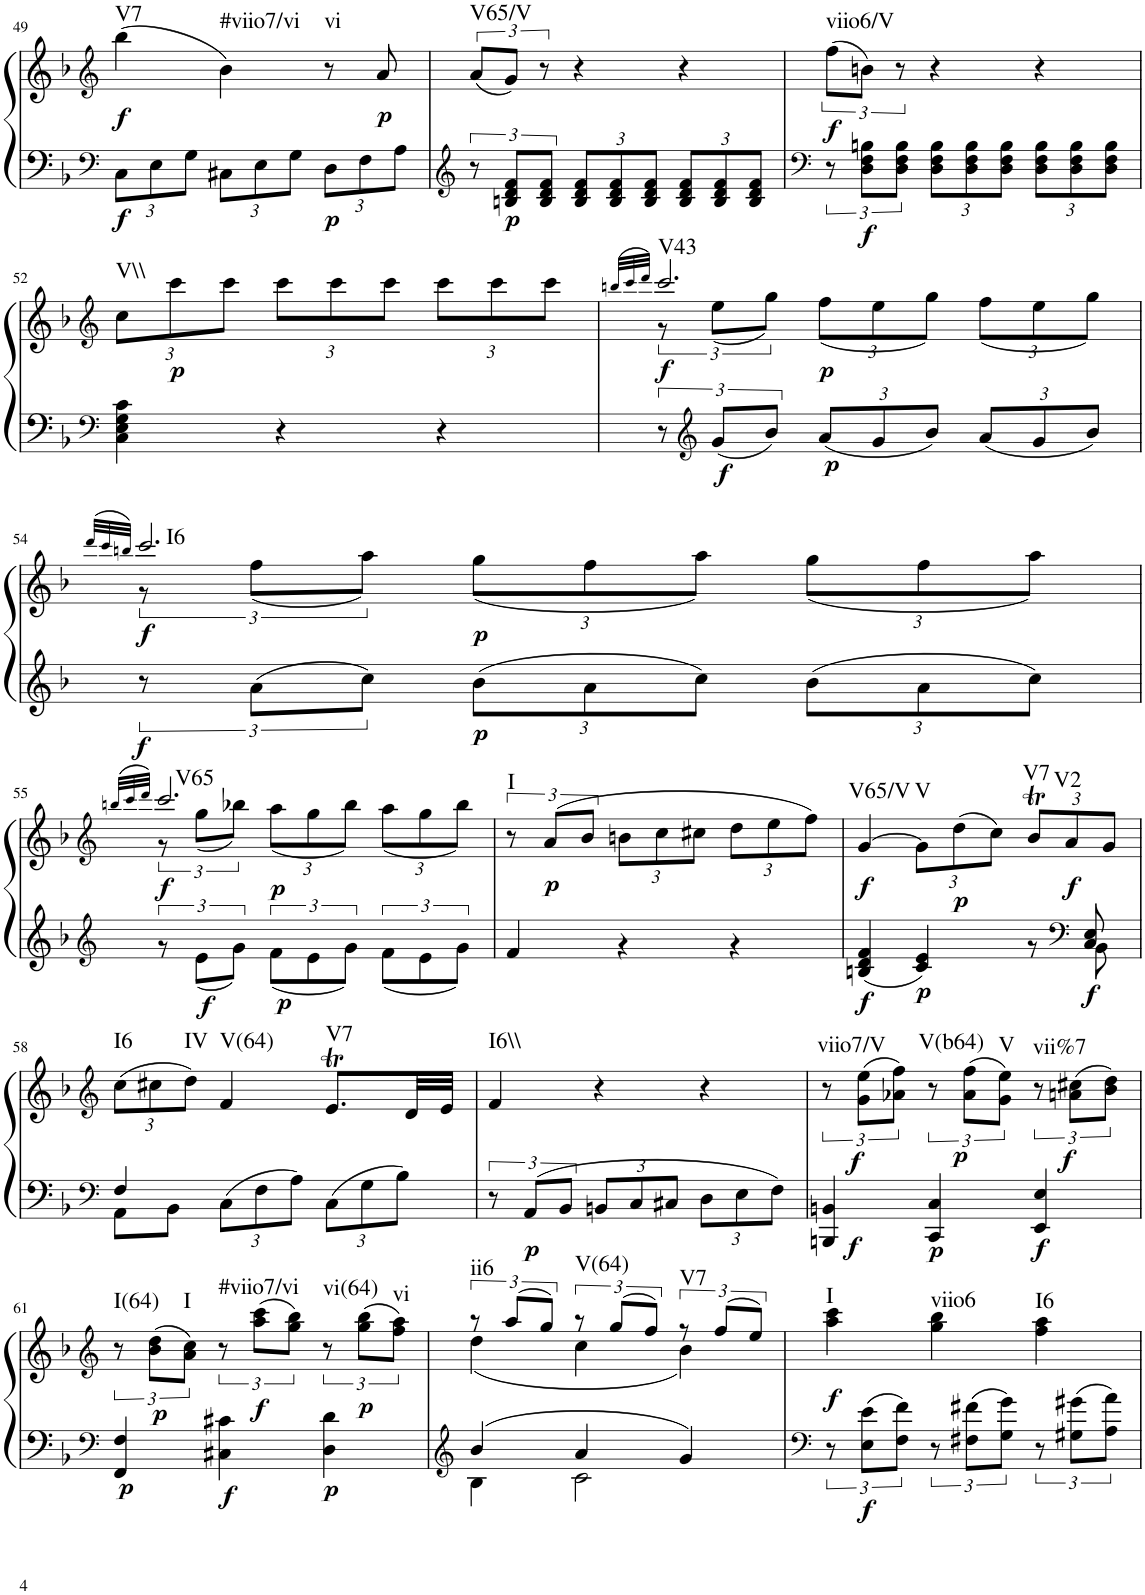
**kern	**kern	**dynam	**harte
*part1	*part1	*part1	*part1
*staff2	*staff1	*staff1/2	*
*I"Klavier linke Hand	*	*	*
!!LO:PB:g=z
*clefF4	*clefG2	*	*
*k[b-]	*k[b-]	*	*
*M3/4	*M3/4	*	*
*Xbrackettup	*	*	*
=49	=49	=49	=49
!	!	!LO:DY:b=2	!
!	!	!LO:DY:n=1:b	!LO:H:kt=V7
12C\L	(4bb-\	f f	N
12E\	.	.	.
12G\J	.	.	.
!	!	!	!LO:H:kt=#viio7/vi
12C#X\L	4b-\)	.	N
12E\	.	.	.
12G\J	.	.	.
!	!	!LO:DY:n=2:b=2	!LO:H:kt=vi
12D\L	8r	p	N
12F\	.	.	.
!	!	!LO:DY:n=3:b	!
.	8a/	p	.
12A\J	.	.	.
=50	=50	=50	=50
*clefG2	*	*	*
*brackettup	*	*	*
!	!	!	!LO:H:kt=V65/V
12r	(12a/L	.	N
!	!	!LO:DY:b=2	!
12Bn/ 12d/ 12f/L	12g/J)	p	.
12B/ 12d/ 12f/J	12r	.	.
*Xbrackettup	*	*	*
12B/ 12d/ 12f/L	4r	.	.
12B/ 12d/ 12f/	.	.	.
12B/ 12d/ 12f/J	.	.	.
12B/ 12d/ 12f/L	4r	.	.
12B/ 12d/ 12f/	.	.	.
12B/ 12d/ 12f/J	.	.	.
=51	=51	=51	=51
*clefF4	*	*	*
*brackettup	*	*	*
!	!	!LO:DY:b	!LO:H:kt=viio6/V
12r	(12ff\L	f	N
!	!	!LO:DY:b=2	!
12D\ 12F\ 12Bn\L	12bn\J)	f	.
12D\ 12F\ 12B\J	12r	.	.
*Xbrackettup	*	*	*
12D\ 12F\ 12B\L	4r	.	.
12D\ 12F\ 12B\	.	.	.
12D\ 12F\ 12B\J	.	.	.
12D\ 12F\ 12B\L	4r	.	.
12D\ 12F\ 12B\	.	.	.
12D\ 12F\ 12B\J	.	.	.
!!LO:LB:g=z
=52	=52	=52	=52
*clefF4	*clefG2	*	*
*	*^	*	*
*	*	*Xbrackettup	*	*
!	!	!	!	!LO:H:kt=V\\
4C\ 4E\ 4G\ 4c\	2.ryy	12cc\L	.	N
!	!	!	!LO:DY:b	!
.	.	12ccc\	p	.
.	.	12ccc\J	.	.
4r	.	12ccc\L	.	.
.	.	12ccc\	.	.
.	.	12ccc\J	.	.
4r	.	12ccc\L	.	.
.	.	12ccc\	.	.
.	.	12ccc\J	.	.
=53	=53	=53	=53	=53
.	(32qbbn/LLL	.	.	.
.	32qccc/	.	.	.
.	32qddd/JJJ)	.	.	.
*brackettup	*	*brackettup	*	*
!	!	!	!LO:DY:b	!LO:H:kt=V43
12r	2.ccc/	12r	f	N
*clefG2	*	*	*	*
!	!	!	!LO:DY:b=2	!
12g/L	.	(12ee\L	f	.
12b-/J	.	12gg\J)	.	.
*Xbrackettup	*	*Xbrackettup	*	*
!	!	!	!LO:DY:b=2	!
!	!	!	!LO:DY:n=1:b	!
12a/L	.	(12ff\L	p p	.
12g/	.	12ee\	.	.
12b-/J	.	12gg\J)	.	.
12a/L	.	(12ff\L	.	.
12g/	.	12ee\	.	.
12b-/J	.	12gg\J)	.	.
!!LO:LB:g=z	!!
=54	=54	=54	=54	=54
.	(32qddd/LLL	.	.	.
.	32qccc/	.	.	.
.	32qbbn/JJJ)	.	.	.
*brackettup	*	*brackettup	*	*
!	!	!	!LO:DY:b=2	!
!	!	!	!LO:DY:n=1:b	!LO:H:kt=I6
12r	2.ccc/	12r	f f	N
12a\L	.	(12ff\L	.	.
12cc\J	.	12aa\J)	.	.
*Xbrackettup	*	*Xbrackettup	*	*
!	!	!	!LO:DY:n=2:b=2	!
!	!	!	!LO:DY:n=3:b	!
12b-\L	.	(12gg\L	p p	.
12a\	.	12ff\	.	.
12cc\J	.	12aa\J)	.	.
12b-\L	.	(12gg\L	.	.
12a\	.	12ff\	.	.
12cc\J	.	12aa\J)	.	.
!!LO:LB:g=z	!!
=55	=55	=55	=55	=55
*clefG2	*clefG2	*	*	*
.	(32qbbn/LLL	.	.	.
.	32qccc/	.	.	.
.	32qddd/JJJ)	.	.	.
*^	*	*	*	*
*	*brackettup	*	*brackettup	*	*
!	!	!	!	!LO:DY:b	!LO:H:kt=V65
2.ryy	12r	2.ccc/	12r	f	N
!	!	!	!	!LO:DY:b=2	!
.	12e\L	.	(12gg\L	f	.
.	12g\J	.	12bb-X\J)	.	.
*	*	*	*Xbrackettup	*	*
!	!	!	!	!LO:DY:b=2	!
!	!	!	!	!LO:DY:n=1:b	!
.	12f\L	.	(12aa\L	p p	.
.	12e\	.	12gg\	.	.
.	12g\J	.	12bb-\J)	.	.
.	12f\L	.	(12aa\L	.	.
.	12e\	.	12gg\	.	.
.	12g\J	.	12bb-\J)	.	.
*	*	*v	*v	*	*
=56	=56	=56	=56	=56
*	*	*brackettup	*	*
*	*	*^	*	*
!	!	!	!	!	!LO:H:kt=I
*	*	*v	*v	*	*
2.ryy	4f/	12r	.	N
!	!	!	!LO:DY:b	!
.	.	(12a/L	p	.
.	.	12b-/J	.	.
*	*	*Xbrackettup	*	*
.	4r	12bn\L	.	.
.	.	12cc\	.	.
.	.	12cc#X\J	.	.
.	4r	12dd\L	.	.
.	.	12ee\	.	.
.	.	12ff\J)	.	.
=57	=57	=57	=57	=57
!	!	!	!LO:DY:b=2	!
!	!	!	!LO:DY:n=1:b	!LO:H:kt=V65/V
2ryy	4Bn/ 4d/ 4f/	[4g/	f f	N
!	!	!	!LO:DY:n=2:b=2	!LO:H:kt=V
.	4c/ 4e/	12g\L]	p	N
!	!	!	!LO:DY:n=3:b	!
.	.	(12dd\	p	.
.	.	12cc\J)	.	.
!	!	!	!	!LO:H:kt=V7
8ryy	8r	12b-T/L	.	N
!	!	!	!LO:DY:n=4:b	!LO:H:kt=V2
.	.	12a/	f	N
*clefF4	*	*	*	*
!	!	!	!LO:DY:n=5:b=2	!
8C/ 8E/	8BB-\	.	f	.
.	.	12g/J	.	.
!!LO:LB:g=z
=58	=58	=58	=58	=58
*clefF4	*	*clefG2	*	*
!	!	!	!	!LO:H:kt=I6
4F/	8AA\L	(12cc\L	.	N
.	.	12cc#X\	.	.
.	8BB-\J	.	.	.
!	!	!	!	!LO:H:kt=IV
.	.	12dd\J)	.	N
*Xbrackettup	*	*	*	*
!	!	!	!	!LO:H:kt=V(64)
12C\L	2ryy	4f/	.	N
12F\	.	.	.	.
12A\J	.	.	.	.
!	!	!	!	!LO:H:kt=V7
12C\L	.	8.et/L	.	N
12G\	.	.	.	.
12B-\J	.	.	.	.
.	.	32d/LL	.	.
.	.	32e/JJJ	.	.
*v	*v	*	*	*
=59	=59	=59	=59
*brackettup	*	*	*
!	!	!	!LO:H:kt=I6\\
12r	4f/	.	N
!	!	!LO:DY:b=2	!
12AA/L	.	p	.
12BB-/J	.	.	.
*Xbrackettup	*	*	*
12BBn/L	4r	.	.
12C/	.	.	.
12C#X/J	.	.	.
12D\L	4r	.	.
12E\	.	.	.
12F\J	.	.	.
=60	=60	=60	=60
*	*brackettup	*	*
!	!	!LO:DY:b=2	!LO:H:kt=viio7/V
4BBBn/ 4BBn/	12r	f	N
!	!	!LO:DY:b	!
.	(12g\ 12ee\L	f	.
.	12a-X\ 12ff\J)	.	.
!	!	!LO:DY:b=2	!LO:H:kt=V(b64)
4CC/ 4C/	12r	p	N
!	!	!LO:DY:b	!
.	(12a-\ 12ff\L	p	.
!	!	!	!LO:H:kt=V
.	12g\ 12ee\J)	.	N
!	!	!LO:DY:b=2	!LO:H:kt=vii%7
4EE/ 4E/	12r	f	N
!	!	!LO:DY:b	!
.	(12an\ 12cc#X\L	f	.
.	12b-\ 12dd\J)	.	.
!!LO:LB:g=z
=61	=61	=61	=61
*clefF4	*clefG2	*	*
!	!	!LO:DY:b=2	!LO:H:kt=I(64)
4FF/ 4F/	12r	p	N
!	!	!LO:DY:b	!
.	(12b-\ 12dd\L	p	.
!	!	!	!LO:H:kt=I
.	12a\ 12cc\J)	.	N
!	!	!LO:DY:b=2	!LO:H:kt=#viio7/vi
4C#X\ 4c#X\	12r	f	N
!	!	!LO:DY:b	!
.	(12aa\ 12ccc\L	f	.
.	12gg\ 12bb-\J)	.	.
!	!	!LO:DY:b=2	!LO:H:kt=vi(64)
4D\ 4d\	12r	p	N
!	!	!LO:DY:b	!
.	(12gg\ 12bb-\L	p	.
!	!	!	!LO:H:kt=vi
.	12ff\ 12aa\J)	.	N
=62	=62	=62	=62
*clefG2	*	*	*
*^	*^	*	*
!	!	!	!	!	!LO:H:kt=ii6
4b-/	4B-\	12r	(4dd\	.	N
.	.	(12aa/L	.	.	.
.	.	12gg/J)	.	.	.
!	!	!	!	!	!LO:H:kt=V(64)
4a/	2c\	12r	4cc\	.	N
.	.	(12gg/L	.	.	.
.	.	12ff/J)	.	.	.
!	!	!	!	!	!LO:H:kt=V7
4g/	.	12r	4b-\)	.	N
.	.	(12ff/L	.	.	.
.	.	12ee/J)	.	.	.
*v	*v	*	*	*	*
*	*v	*v	*	*
=63	=63	=63	=63
*clefF4	*	*	*
*brackettup	*	*	*
!	!	!LO:DY:b	!LO:H:kt=I
12r	4aa\ 4ccc\	f	N
!	!	!LO:DY:b=2	!
12E\ 12e\L	.	f	.
12F\ 12f\J	.	.	.
!	!	!	!LO:H:kt=viio6
12r	4gg\ 4bb-\	.	N
12F#X\ 12f#X\L	.	.	.
12G\ 12g\J	.	.	.
!	!	!	!LO:H:kt=I6
12r	4ff\ 4aa\	.	N
12G#X\ 12g#X\L	.	.	.
12A\ 12a\J	.	.	.
=	=	=	=
*-	*-	*-	*-
